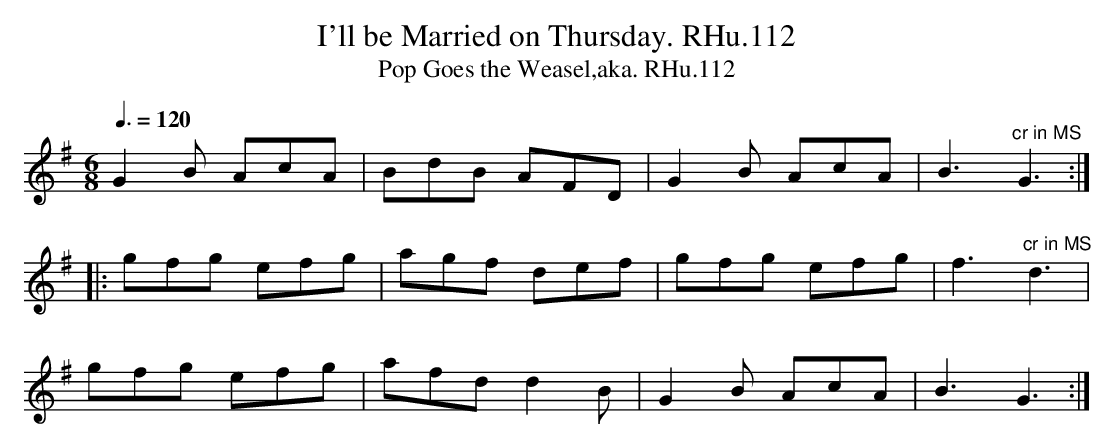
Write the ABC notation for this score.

X:1
T:I'll be Married on Thursday. RHu.112
T:Pop Goes the Weasel,aka. RHu.112
L:1/8
M:6/8
Q:3/8=120
K:G
G2B AcA|BdB AFD|G2B AcA|B3"cr in MS"G3::!
gfg efg|agf def|gfg efg|f3"cr in MS"d3|!
gfg efg|afd d2B|G2B AcA|B3G3:|
